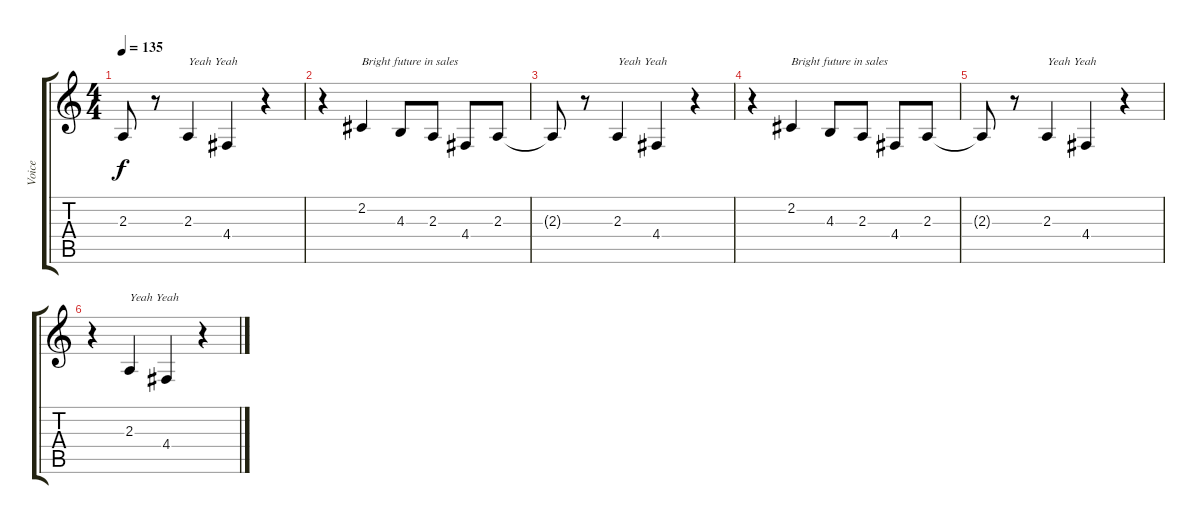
\track ("Voice" "Voice") {instrument altosax}
\staff {score tabs}
\tuning (E4 B3 G3 D3 A2 E2) {hide}
\ts (4 4)
\tempo 135
\clef g2
\ks c
2.3{t}.8{dy f} r.8 2.3.4{txt "Yeah Yeah"} 4.4.4 r.4 |
r.4 2.2.4{txt "Bright future in sales"} 4.3.8 2.3.8 4.4.8 2.3.8 |
2.3{t}.8 r.8 2.3.4{txt "Yeah Yeah"} 4.4.4 r.4 |
r.4 2.2.4{txt "Bright future in sales"} 4.3.8 2.3.8 4.4.8 2.3.8 |
2.3{t}.8 r.8 2.3.4{txt "Yeah Yeah"} 4.4.4 r.4 |
r.4 2.3.4{txt "Yeah Yeah"} 4.4.4 r.4
